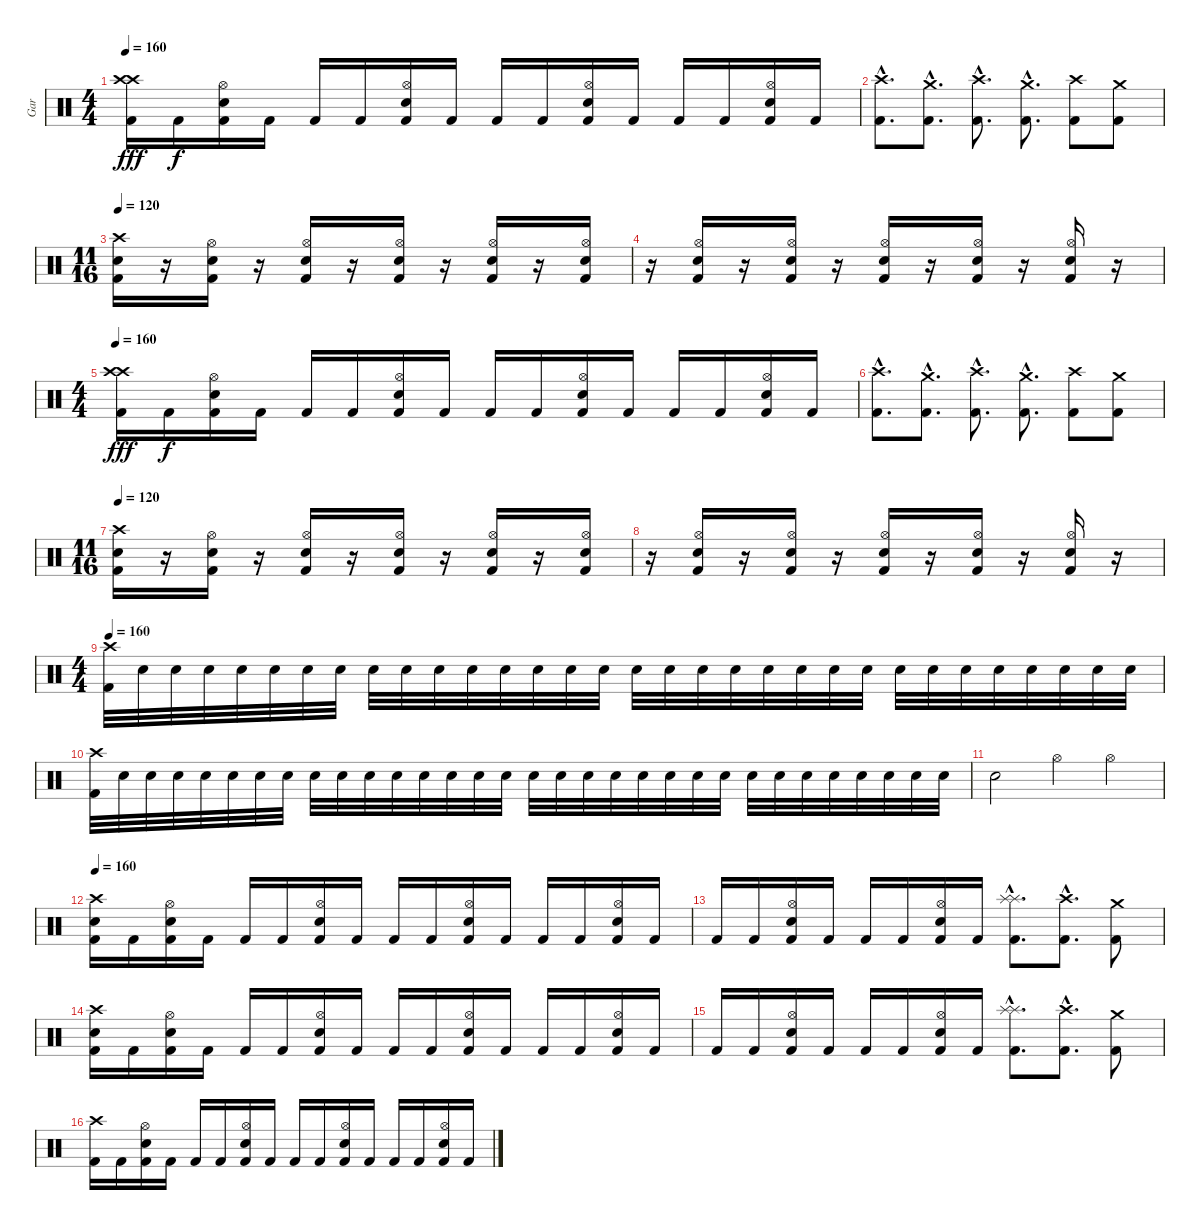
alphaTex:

\track ("Gar" "Gar") {instrument percussion}
\staff {score}
\articulation defaults
\ts (4 4)
\tempo 160
\clef neutral
\ks c
("Crash high (hit)" "Crash high (hit)" "Kick (hit) 2").16{dy fff} "Kick (hit) 2".16{dy f} ("Hi-Hat (open)" "Snare (hit) 2" "Kick (hit) 2").16 "Kick (hit) 2".16 "Kick (hit) 2".16 "Kick (hit) 2".16 ("Hi-Hat (open)" "Snare (hit) 2" "Kick (hit) 2").16 "Kick (hit) 2".16 "Kick (hit) 2".16 "Kick (hit) 2".16 ("Hi-Hat (open)" "Snare (hit) 2" "Kick (hit) 2").16 "Kick (hit) 2".16 "Kick (hit) 2".16 "Kick (hit) 2".16 ("Hi-Hat (open)" "Snare (hit) 2" "Kick (hit) 2").16 "Kick (hit) 2".16 |
("Crash high (hit)"{hac} "Kick (hit) 2"{hac}).8{d} ("Crash medium (hit)"{hac} "Kick (hit) 2"{hac}).8{d} ("Crash high (hit)"{hac} "Kick (hit) 2"{hac}).8{d} ("Crash medium (hit)"{hac} "Kick (hit) 2"{hac}).8{d} ("Crash high (hit)" "Kick (hit) 2").8 ("Crash medium (hit)" "Kick (hit) 2").8 |
\ts (11 16)
\tempo 120
("Crash high (hit)" "Snare (hit) 2" "Kick (hit) 2").16 r.16 ("Hi-Hat (open)" "Snare (hit) 2" "Kick (hit) 2").16 r.16 ("Hi-Hat (open)" "Snare (hit) 2" "Kick (hit) 2").16 r.16 ("Hi-Hat (open)" "Snare (hit) 2" "Kick (hit) 2").16 r.16 ("Hi-Hat (open)" "Snare (hit) 2" "Kick (hit) 2").16 r.16 ("Hi-Hat (open)" "Snare (hit) 2" "Kick (hit) 2").16 |
r.16 ("Hi-Hat (open)" "Snare (hit) 2" "Kick (hit) 2").16 r.16 ("Hi-Hat (open)" "Snare (hit) 2" "Kick (hit) 2").16 r.16 ("Hi-Hat (open)" "Snare (hit) 2" "Kick (hit) 2").16 r.16 ("Hi-Hat (open)" "Snare (hit) 2" "Kick (hit) 2").16 r.16 ("Hi-Hat (open)" "Snare (hit) 2" "Kick (hit) 2").16 r.16 |
\ts (4 4)
\tempo 160
("Crash high (hit)" "Crash high (hit)" "Kick (hit) 2").16{dy fff} "Kick (hit) 2".16{dy f} ("Hi-Hat (open)" "Snare (hit) 2" "Kick (hit) 2").16 "Kick (hit) 2".16 "Kick (hit) 2".16 "Kick (hit) 2".16 ("Hi-Hat (open)" "Snare (hit) 2" "Kick (hit) 2").16 "Kick (hit) 2".16 "Kick (hit) 2".16 "Kick (hit) 2".16 ("Hi-Hat (open)" "Snare (hit) 2" "Kick (hit) 2").16 "Kick (hit) 2".16 "Kick (hit) 2".16 "Kick (hit) 2".16 ("Hi-Hat (open)" "Snare (hit) 2" "Kick (hit) 2").16 "Kick (hit) 2".16 |
("Crash high (hit)"{hac} "Kick (hit) 2"{hac}).8{d} ("Crash medium (hit)"{hac} "Kick (hit) 2"{hac}).8{d} ("Crash high (hit)"{hac} "Kick (hit) 2"{hac}).8{d} ("Crash medium (hit)"{hac} "Kick (hit) 2"{hac}).8{d} ("Crash high (hit)" "Kick (hit) 2").8 ("Crash medium (hit)" "Kick (hit) 2").8 |
\ts (11 16)
\tempo 120
("Crash high (hit)" "Snare (hit) 2" "Kick (hit) 2").16 r.16 ("Hi-Hat (open)" "Snare (hit) 2" "Kick (hit) 2").16 r.16 ("Hi-Hat (open)" "Snare (hit) 2" "Kick (hit) 2").16 r.16 ("Hi-Hat (open)" "Snare (hit) 2" "Kick (hit) 2").16 r.16 ("Hi-Hat (open)" "Snare (hit) 2" "Kick (hit) 2").16 r.16 ("Hi-Hat (open)" "Snare (hit) 2" "Kick (hit) 2").16 |
r.16 ("Hi-Hat (open)" "Snare (hit) 2" "Kick (hit) 2").16 r.16 ("Hi-Hat (open)" "Snare (hit) 2" "Kick (hit) 2").16 r.16 ("Hi-Hat (open)" "Snare (hit) 2" "Kick (hit) 2").16 r.16 ("Hi-Hat (open)" "Snare (hit) 2" "Kick (hit) 2").16 r.16 ("Hi-Hat (open)" "Snare (hit) 2" "Kick (hit) 2").16 r.16 |
\ts (4 4)
\tempo 160
("Crash high (hit)" "Kick (hit) 2").32 "Snare (hit) 2".32 "Snare (hit) 2".32 "Snare (hit) 2".32 "Snare (hit) 2".32 "Snare (hit) 2".32 "Snare (hit) 2".32 "Snare (hit) 2".32 "Snare (hit) 2".32 "Snare (hit) 2".32 "Snare (hit) 2".32 "Snare (hit) 2".32 "Snare (hit) 2".32 "Snare (hit) 2".32 "Snare (hit) 2".32 "Snare (hit) 2".32 "Snare (hit) 2".32 "Snare (hit) 2".32 "Snare (hit) 2".32 "Snare (hit) 2".32 "Snare (hit) 2".32 "Snare (hit) 2".32 "Snare (hit) 2".32 "Snare (hit) 2".32 "Snare (hit) 2".32 "Snare (hit) 2".32 "Snare (hit) 2".32 "Snare (hit) 2".32 "Snare (hit) 2".32 "Snare (hit) 2".32 "Snare (hit) 2".32 "Snare (hit) 2".32 |
("Crash high (hit)" "Kick (hit) 2").32 "Snare (hit) 2".32 "Snare (hit) 2".32 "Snare (hit) 2".32 "Snare (hit) 2".32 "Snare (hit) 2".32 "Snare (hit) 2".32 "Snare (hit) 2".32 "Snare (hit) 2".32 "Snare (hit) 2".32 "Snare (hit) 2".32 "Snare (hit) 2".32 "Snare (hit) 2".32 "Snare (hit) 2".32 "Snare (hit) 2".32 "Snare (hit) 2".32 "Snare (hit) 2".32 "Snare (hit) 2".32 "Snare (hit) 2".32 "Snare (hit) 2".32 "Snare (hit) 2".32 "Snare (hit) 2".32 "Snare (hit) 2".32 "Snare (hit) 2".32 "Snare (hit) 2".32 "Snare (hit) 2".32 "Snare (hit) 2".32 "Snare (hit) 2".32 "Snare (hit) 2".32 "Snare (hit) 2".32 "Snare (hit) 2".32 "Snare (hit) 2".32 |
"Snare (hit) 2".2 "Hi-Hat (open)".4 "Hi-Hat (open)".4 |
\tempo 160
("Crash high (hit)" "Snare (hit) 2" "Kick (hit) 2").16 "Kick (hit) 2".16 ("Hi-Hat (open)" "Snare (hit) 2" "Kick (hit) 2").16 "Kick (hit) 2".16 "Kick (hit) 2".16 "Kick (hit) 2".16 ("Hi-Hat (open)" "Snare (hit) 2" "Kick (hit) 2").16 "Kick (hit) 2".16 "Kick (hit) 2".16 "Kick (hit) 2".16 ("Hi-Hat (open)" "Snare (hit) 2" "Kick (hit) 2").16 "Kick (hit) 2".16 "Kick (hit) 2".16 "Kick (hit) 2".16 ("Hi-Hat (open)" "Snare (hit) 2" "Kick (hit) 2").16 "Kick (hit) 2".16 |
"Kick (hit) 2".16 "Kick (hit) 2".16 ("Hi-Hat (open)" "Snare (hit) 2" "Kick (hit) 2").16 "Kick (hit) 2".16 "Kick (hit) 2".16 "Kick (hit) 2".16 ("Hi-Hat (open)" "Snare (hit) 2" "Kick (hit) 2").16 "Kick (hit) 2".16 ("Splash (hit)"{hac} "Splash (hit)"{hac} "Kick (hit) 2"{hac}).8{d} ("Crash high (hit)"{hac} "Kick (hit) 2"{hac}).8{d} ("Crash medium (hit)" "Kick (hit) 2").8 |
("Crash high (hit)" "Snare (hit) 2" "Kick (hit) 2").16 "Kick (hit) 2".16 ("Hi-Hat (open)" "Snare (hit) 2" "Kick (hit) 2").16 "Kick (hit) 2".16 "Kick (hit) 2".16 "Kick (hit) 2".16 ("Hi-Hat (open)" "Snare (hit) 2" "Kick (hit) 2").16 "Kick (hit) 2".16 "Kick (hit) 2".16 "Kick (hit) 2".16 ("Hi-Hat (open)" "Snare (hit) 2" "Kick (hit) 2").16 "Kick (hit) 2".16 "Kick (hit) 2".16 "Kick (hit) 2".16 ("Hi-Hat (open)" "Snare (hit) 2" "Kick (hit) 2").16 "Kick (hit) 2".16 |
"Kick (hit) 2".16 "Kick (hit) 2".16 ("Hi-Hat (open)" "Snare (hit) 2" "Kick (hit) 2").16 "Kick (hit) 2".16 "Kick (hit) 2".16 "Kick (hit) 2".16 ("Hi-Hat (open)" "Snare (hit) 2" "Kick (hit) 2").16 "Kick (hit) 2".16 ("Splash (hit)"{hac} "Splash (hit)"{hac} "Kick (hit) 2"{hac}).8{d} ("Crash high (hit)"{hac} "Kick (hit) 2"{hac}).8{d} ("Crash medium (hit)" "Kick (hit) 2").8 |
("Crash high (hit)" "Kick (hit) 2").16 "Kick (hit) 2".16 ("Hi-Hat (open)" "Snare (hit) 2" "Kick (hit) 2").16 "Kick (hit) 2".16 "Kick (hit) 2".16 "Kick (hit) 2".16 ("Hi-Hat (open)" "Snare (hit) 2" "Kick (hit) 2").16 "Kick (hit) 2".16 "Kick (hit) 2".16 "Kick (hit) 2".16 ("Hi-Hat (open)" "Snare (hit) 2" "Kick (hit) 2").16 "Kick (hit) 2".16 "Kick (hit) 2".16 "Kick (hit) 2".16 ("Hi-Hat (open)" "Snare (hit) 2" "Kick (hit) 2").16 "Kick (hit) 2".16
